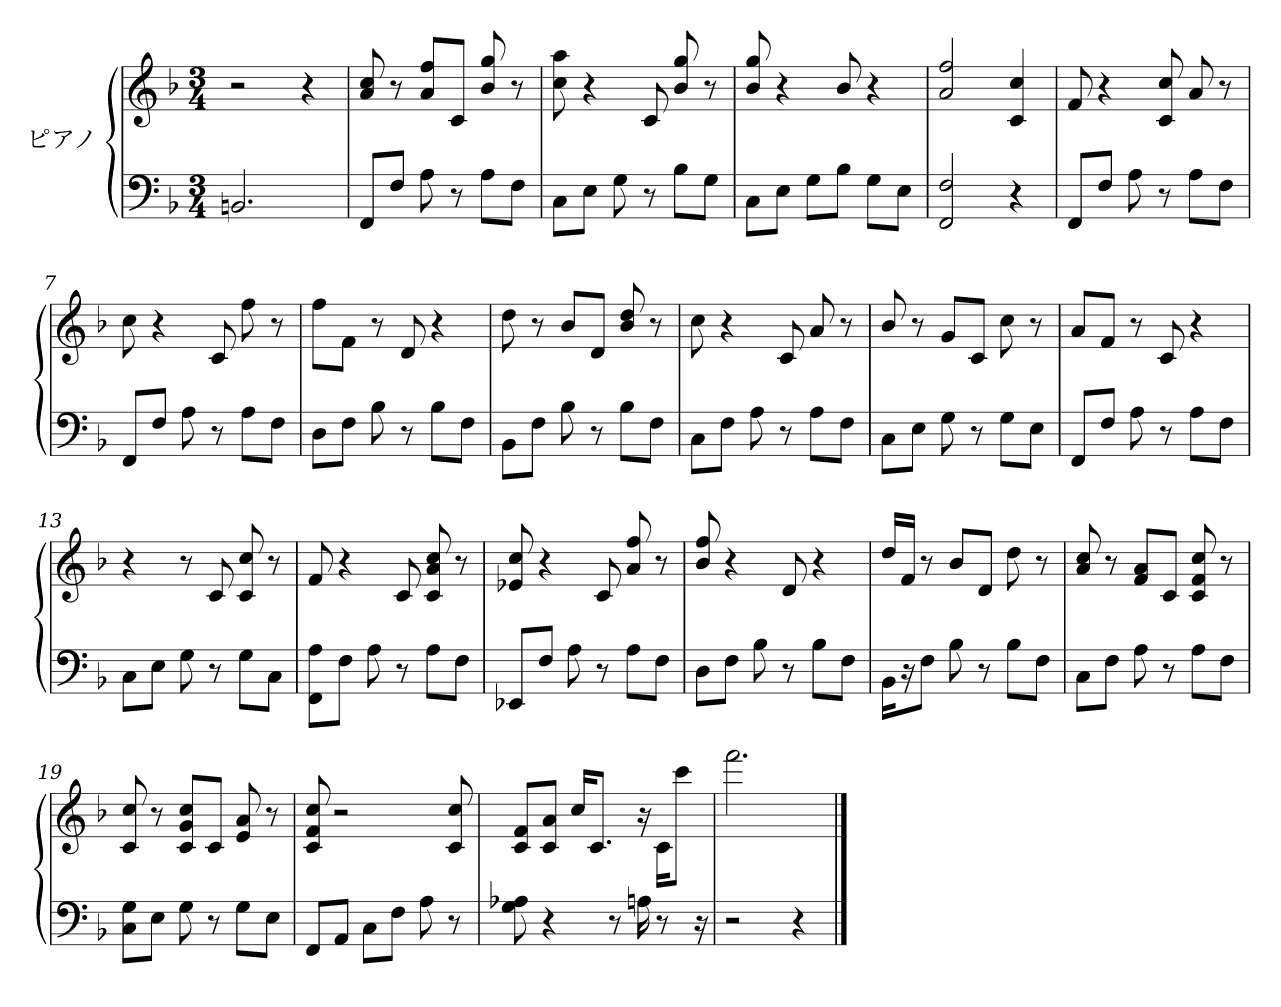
**kern	**kern
*part1	*part1
*staff2	*staff1
*I"ピアノ	*
*clefF4	*clefG2
*k[b-]	*k[b-]
*F:	*F:
*M3/4	*M3/4
*MM130	*MM130
=1	=1
2.BB/	2r
.	4r
=2	=2
8FF/L	8cc\ 8a/
8F/J	8r
8A\	8a/ 8ff/L
8r	8c/J
8A\L	8b-/ 8gg\
8F\J	8r
=3	=3
8C\L	8cc\ 8aa\
8E\J	4r
8G\	.
8r	8c/
8B-\L	8b-/ 8gg\
8G\J	8r
=4	=4
8C\L	8b-/ 8gg\
8E\J	4r
8G\L	.
8B-\J	8b-/
8G\L	4r
8E\J	.
=5	=5
2FF/ 2F\	2ff\ 2a/
4r	4c/ 4cc\
=6	=6
8FF/L	8f/
8F/J	4r
8A\	.
8r	8c/ 8cc\
8A\L	8a/
8F\J	8r
=7	=7
8FF/L	8cc\
8F/J	4r
8A\	.
8r	8c/
8A\L	8ff\
8F\J	8r
=8	=8
8D\L	8ff\L
8F\J	8f\J
8B-\	8r
8r	8d/
8B-\L	4r
8F\J	.
=9	=9
8BB-\L	8dd\
8F\J	8r
8B-\	8b-/L
8r	8d/J
8B-\L	8dd\ 8b-/
8F\J	8r
=10	=10
8C\L	8cc\
8F\J	4r
8A\	.
8r	8c/
8A\L	8a/
8F\J	8r
=11	=11
8C\L	8b-/
8E\J	8r
8G\	8g/L
8r	8c/J
8G\L	8cc\
8E\J	8r
=12	=12
8FF/L	8a/L
8F/J	8f/J
8A\	8r
8r	8c/
8A\L	4r
8F\J	.
=13	=13
8C\L	4r
8E\J	.
8G\	8r
8r	8c/
8G\L	8c/ 8cc\
8C\J	8r
=14	=14
8FF\ 8A\L	8f/
8F\J	4r
8A\	.
8r	8c/
8A\L	8c/ 8a/ 8cc\
8F\J	8r
=15	=15
8EE-/L	8e-/ 8cc\
8F/J	4r
8A\	.
8r	8c/
8A\L	8ff\ 8a/
8F\J	8r
=16	=16
8D\L	8ff\ 8b-/
8F\J	4r
8B-\	.
8r	8d/
8B-\L	4r
8F\J	.
=17	=17
16BB-\KL	16dd/LL
16r	16f/JJ
8F\J	8r
8B-\	8b-/L
8r	8d/J
8B-\L	8dd\
8F\J	8r
=18	=18
8C\L	8a/ 8cc\
8F\J	8r
8A\	8a/ 8f/L
8r	8c/J
8A\L	8f/ 8c/ 8cc\
8F\J	8r
=19	=19
8G\ 8C\L	8c/ 8cc\
8E\J	8r
8G\	8cc/ 8c/ 8g/L
8r	8c/J
8G\L	8e/ 8a/
8E\J	8r
=20	=20
8FF/L	8cc\ 8c/ 8f/
8AA/J	2r
8C\L	.
8F\J	.
8A\	.
8r	8cc\ 8c/
=21	=21
8G\ 8A-\	8c/ 8f/L
4r	8c/ 8a/J
.	16cc/KL
.	8.c/J
8r	.
16A\	16r
8r	16c\KL
.	8ccc\J
16r	.
=22	=22
2r	2.fff\
4r	.
==	==
*-	*-
